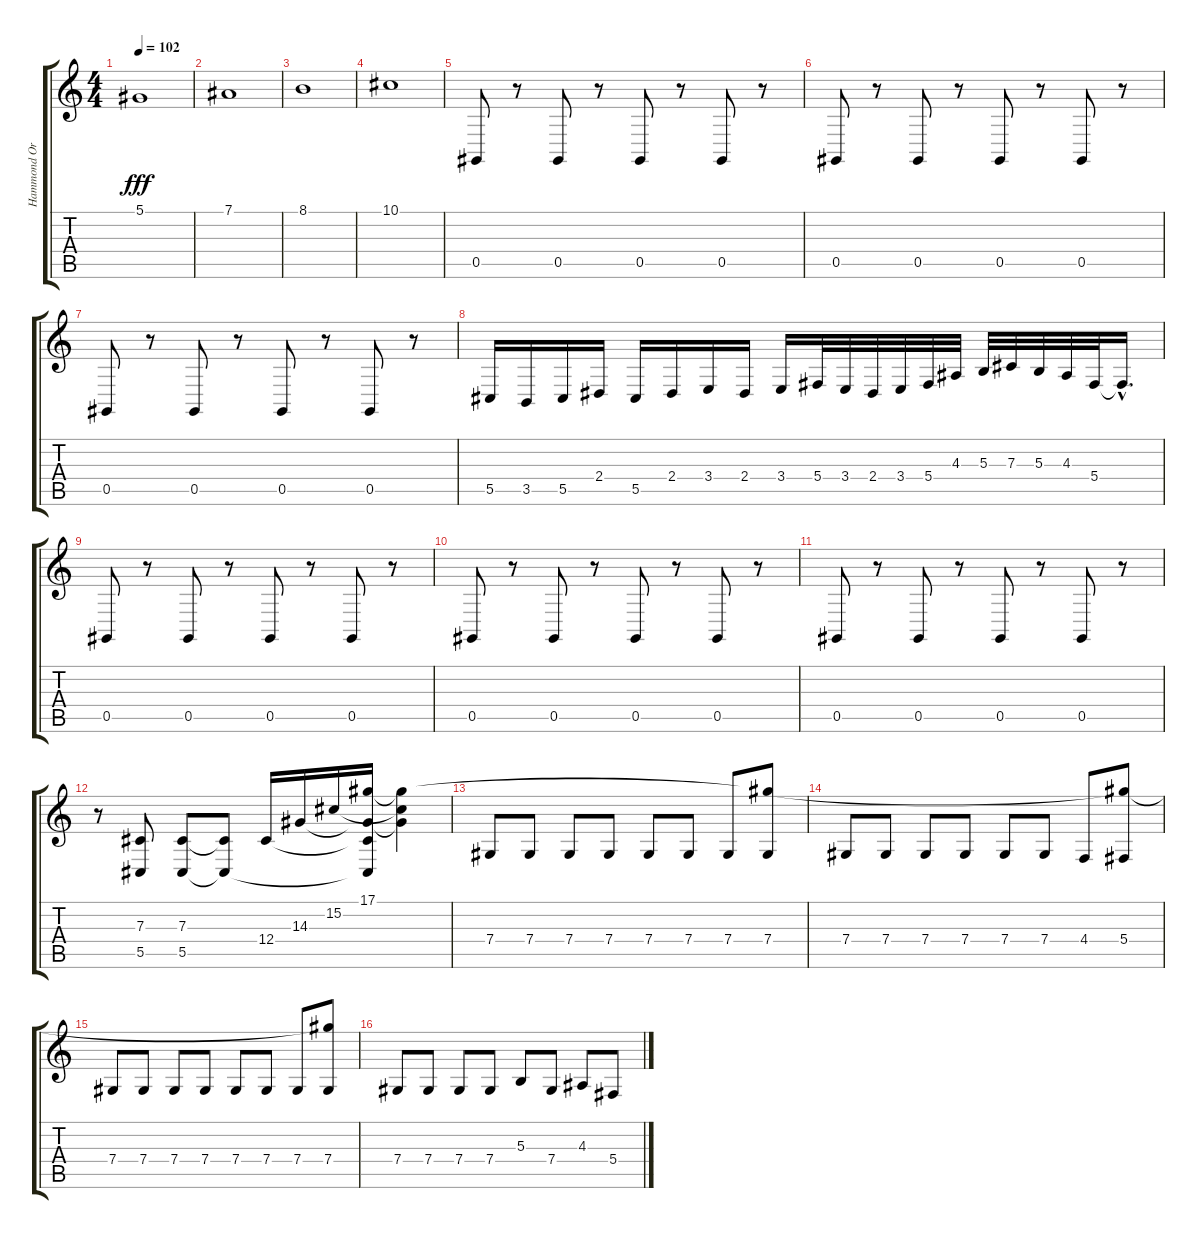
\track ("Hammond Organ" "Hammond Or") {instrument percussiveorgan}
\staff {score tabs}
\tuning (Eb4 Bb3 Gb3 Db3 Ab2 Eb2) {hide}
\ts (4 4)
\tempo 102
\clef g2
\ks aminor
5.1.1{dy fff} |
7.1.1 |
8.1.1 |
10.1.1 |
0.5.8 r.8 0.5.8 r.8 0.5.8 r.8 0.5.8 r.8 |
0.5.8 r.8 0.5.8 r.8 0.5.8 r.8 0.5.8 r.8 |
0.5.8 r.8 0.5.8 r.8 0.5.8 r.8 0.5.8 r.8 |
5.5.16 3.5.16 5.5.16 2.4.16 5.5.16 2.4.16 3.4.16 2.4.16 3.4.16 5.4.32 3.4.32 2.4.32 3.4.32 5.4.32 4.3.32 5.3.32 7.3.32 5.3.32 4.3.32 5.4.32 5.4{hac t}.16{d} |
0.5.8 r.8 0.5.8 r.8 0.5.8 r.8 0.5.8 r.8 |
0.5.8 r.8 0.5.8 r.8 0.5.8 r.8 0.5.8 r.8 |
0.5.8 r.8 0.5.8 r.8 0.5.8 r.8 0.5.8 r.8 |
r.8 (7.3 5.5).8 (7.3 5.5).8 (7.3{t} 5.5{t}).8 12.4.16 14.3.16 15.2.16 (17.1 14.3{t} 12.4{t} 5.5{t}).16 (17.1{t} 15.2{t} 14.3{t}).4 |
7.4.8 7.4.8 7.4.8 7.4.8 7.4.8 7.4.8 7.4.8 (17.1{t} 7.4).8 |
7.4.8 7.4.8 7.4.8 7.4.8 7.4.8 7.4.8 4.4.8 (17.1{t} 5.4).8 |
7.4.8 7.4.8 7.4.8 7.4.8 7.4.8 7.4.8 7.4.8 (17.1{t} 7.4).8 |
7.4.8 7.4.8 7.4.8 7.4.8 5.3.8 7.4.8 4.3.8 5.4.8
